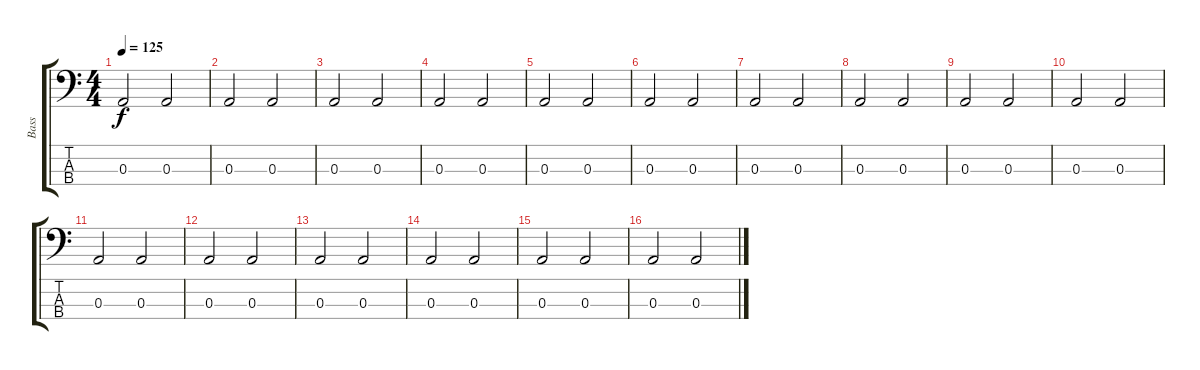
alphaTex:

\track ("Bass" "Bass") {instrument electricbassfinger}
\staff {score tabs}
\tuning (G2 D2 A1 E1) {hide}
\ts (4 4)
\tempo 125
\clef f4
\ks c
0.3.2{dy f} 0.3.2 |
0.3.2 0.3.2 |
0.3.2 0.3.2 |
0.3.2 0.3.2 |
0.3.2 0.3.2 |
0.3.2 0.3.2 |
0.3.2 0.3.2 |
0.3.2 0.3.2 |
0.3.2 0.3.2 |
0.3.2 0.3.2 |
0.3.2 0.3.2 |
0.3.2 0.3.2 |
0.3.2 0.3.2 |
0.3.2 0.3.2 |
0.3.2 0.3.2 |
0.3.2 0.3.2
